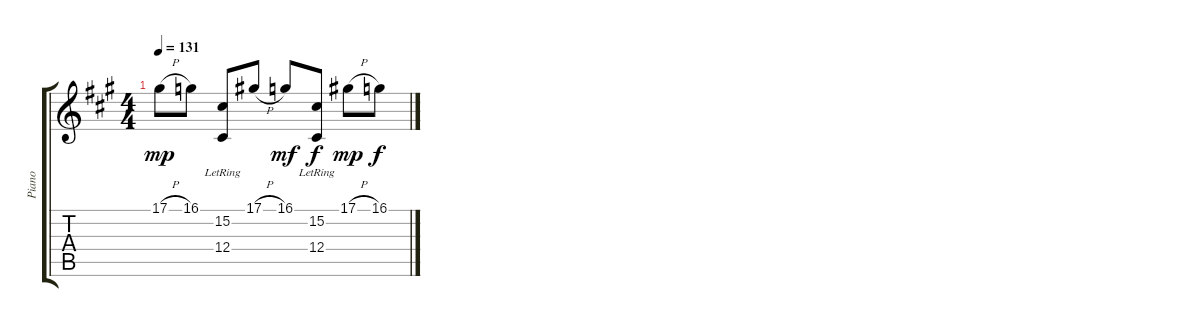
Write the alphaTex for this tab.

\track ("Piano" "Piano") {instrument acousticgrandpiano}
\staff {score tabs}
\tuning (Eb4 Bb3 Gb3 Db3 Ab2 Eb2) {hide}
\ts (4 4)
\tempo 131
\clef g2
\ks a
17.1{h}.8{dy mp} 16.1.8 (15.2{lr} 12.4{lr}).8 17.1{h}.8 16.1.8{dy mf} (15.2{lr} 12.4{lr}).8{dy f} 17.1{h}.8{dy mp} 16.1.8{dy f}
